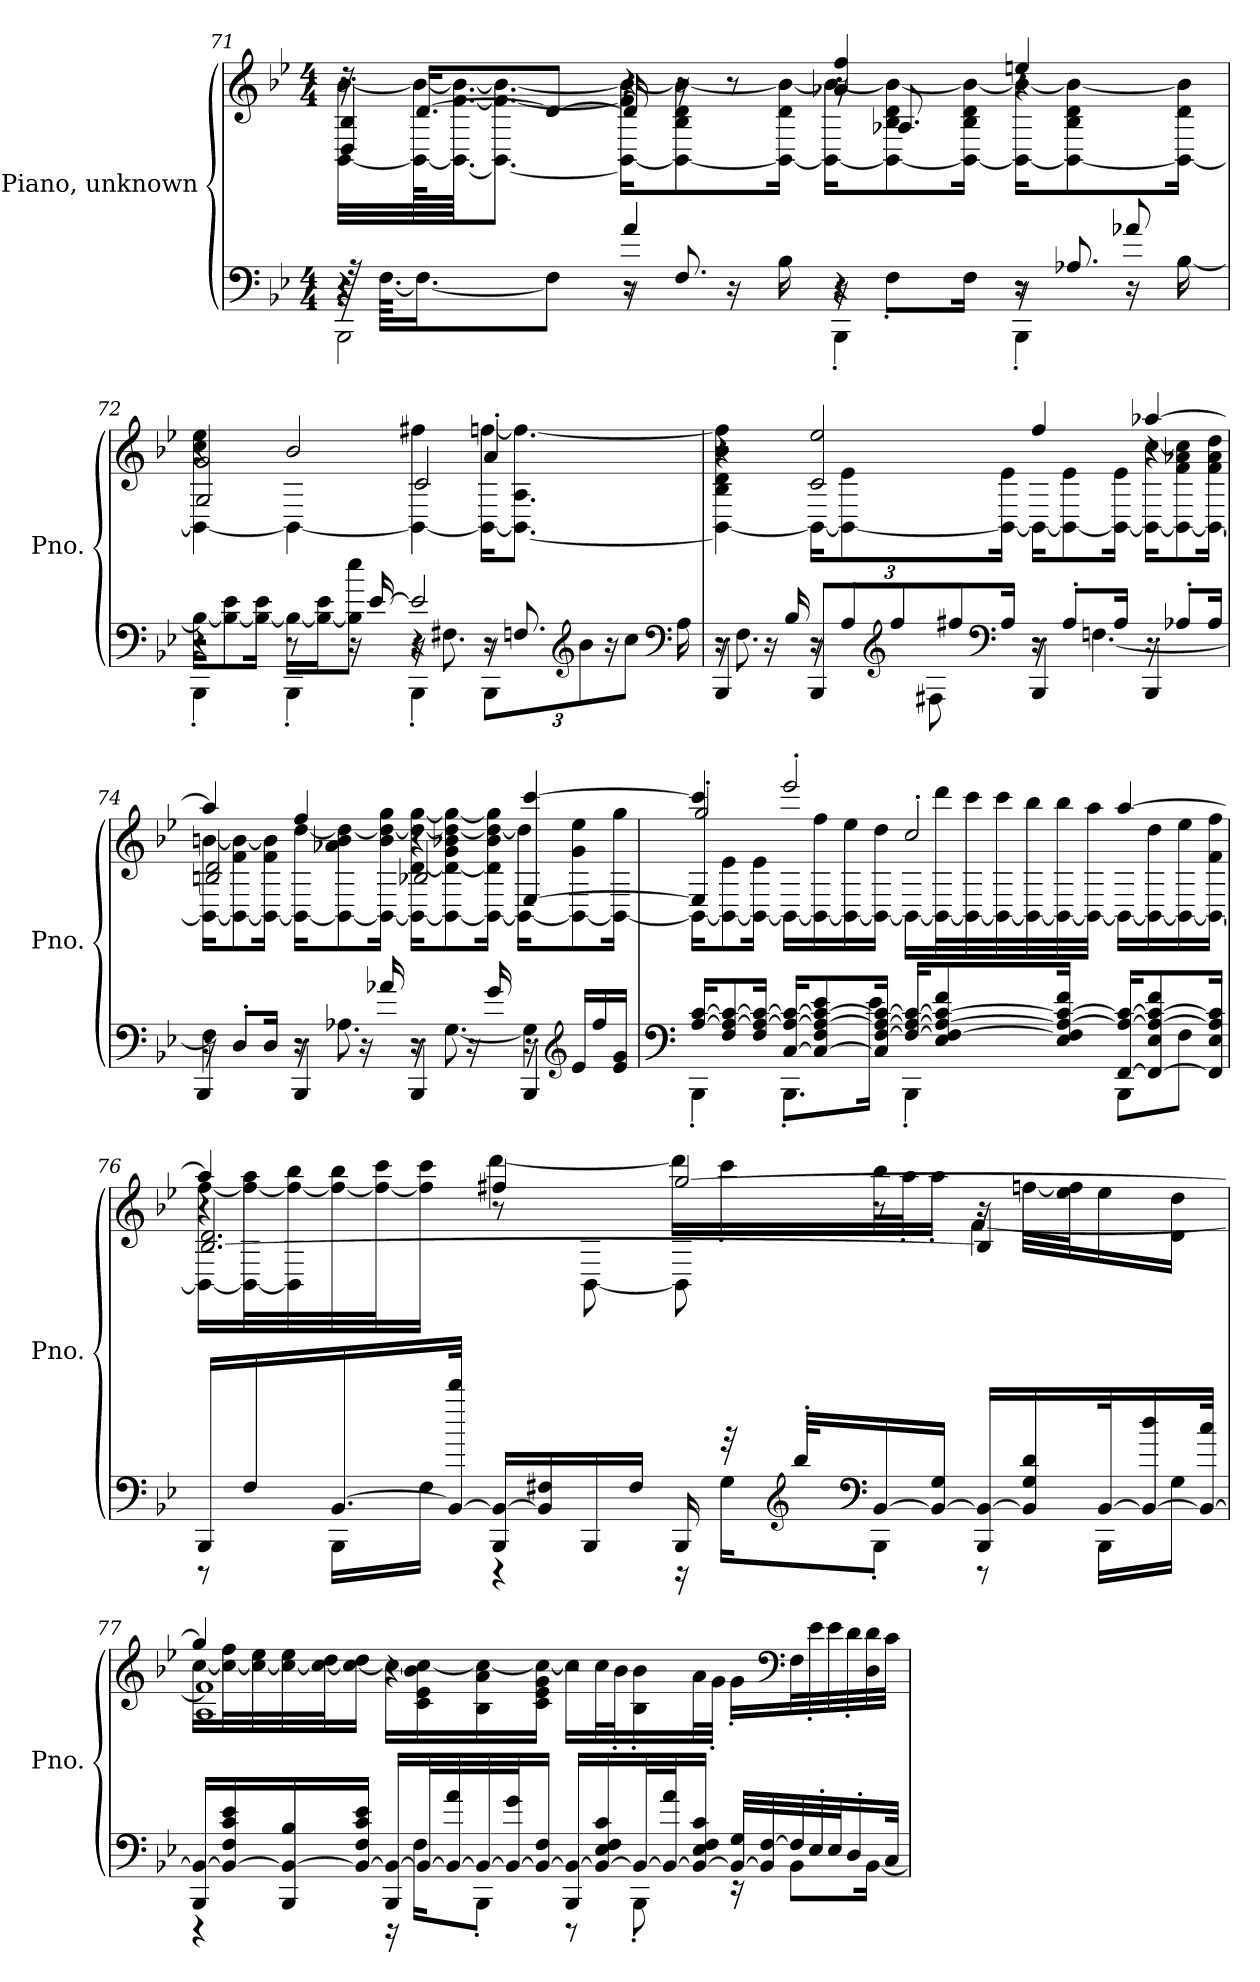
**kern	**kern
*part1	*part1
*staff2	*staff1
*I"Piano, unknown	*
*I'Pno.	*
!!LO:LB:g=z
*clefF4	*clefG2
*k[b-e-]	*k[b-e-]
*M4/4	*M4/4
=71	=71
*^	*^
*	*^	*	*^
*	*	*^	*	*	*
4r	128r	4r	2BBB-\	32r	[32BB-\ [32b-\LLL	4D/' 4B-/'
.	[64.F\KKLL	.	.	.	.	.
.	16.F\J_	.	.	[16.d/KL	128BB-\_ 128b-\_KL	.
.	.	.	.	.	64.BB-\_ [64.f\ 64.b-\_JJJ	.
.	.	.	.	.	8.BB-\_ 8.f\_ 8.b-\_J	.
.	8F\J]	.	.	8d/J_	.	.
4a/	8r	16r	.	16d/]	16BB-\_ 16f\] 16b-\_KL	4r
.	.	8.F/	.	16r	8BB-\_ 8B-\ 8d\ 8b-\_	.
.	16r	.	.	8r	.	.
.	16B-\	.	.	.	16BB-\_ 16d\ 16b-\_Jk	.
4r	16r	4r	4BBB-'\	4a-X/ 4ff/	16BB-\_ 16b-\_KL	16r
.	8F'\L	.	.	.	8BB-\_ 8B-\ 8d\ 8b-\_	8.A-X/
.	16F\Jk	.	.	.	16BB-\_ 16B-\ 16d\ 16b-\_Jk	.
8r	8r	16r	4BBB-'\	4een/	16BB-\_ 16b-\_KL	4r
.	.	8.A-X/	.	.	8BB-\_ 8B-\ 8d\ 8b-\_	.
8a-X/	16r	.	.	.	.	.
.	[16B-\	.	.	.	16BB-\_ 16d\ 16b-\]Jk	.
!!LO:LB:g=z	!!	!!
=72	=72	=72	=72	=72	=72	=72
4r	16B-\KL_	2r	4BBB-'\	4r	4BB-\_ 4cc\ 4ee-\	2G/ 2g/
.	8B-\_ 8e-\	.	.	.	.	.
.	16B-\_ 16e-\Jk	.	.	.	.	.
8r	16B-\LL_	.	4BBB-'\	2b-/	4BB-\_	.
.	16B-\_ 16e-\J	.	.	.	.	.
16r	8B-\] 8ee-\J	.	.	.	.	.
[16e-/	.	.	.	.	.	.
2e-/]	16r	4r	4BBB-'\	.	4BB-\_ 4ff#X\	2c/
.	8.F#X\	.	.	.	.	.
*	*Xbrackettup	*	*	*	*	*
.	12BBB-\L	16r	8r	4a'/	16BB-\_ [16ffn\KL	.
.	.	8.Fn/	.	.	8.BB-\_ 8.A\ 8.ff\_J	.
*clefG2	*	*	*	*	*	*
.	12b-\	.	.	.	.	.
.	.	.	16r	.	.	.
.	12cc\J	.	.	.	.	.
*clefF4	*	*	*	*	*	*
.	.	.	16A\	.	.	.
*	*	*v	*v	*	*	*
!!LO:LB:g=z	!!	!!
=73	=73	=73	=73	=73	=73
8r	16r	4BBB-'/	2r	4BB-\_ 4B-\ 4d\ 4b-\ 4ff\]	4r
.	8.F\	.	.	.	.
16r	.	.	.	.	.
16B-/	.	.	.	.	.
12BBB-/L	8r	16r	.	16BB-\KL_	2c/ 2ee-/
.	.	8A'/L	.	8BB-\_ 8e-\	.
*clefG2	*	*	*	*	*
12ff/	.	.	.	.	.
.	8F#X\	.	.	.	.
12ff#X/J	.	.	.	.	.
*clefF4	*	*	*	*	*
.	.	16A/Jk	.	16BB-\_ 16e-\Jk	.
16r	8r	4BBB-'/	4ff/	16BB-\KL_	.
8A'/L	.	.	.	8BB-\_ 8e-\	.
.	[4.Fn\	.	.	.	.
16A/Jk	.	.	.	16BB-\_ 16e-\Jk	.
16r	.	4BBB-'/	[4aa-X/	16BB-\_ [16cc\KL	4r
8A-X'/L	.	.	.	8BB-\_ 8f\ 8a-X\ 8cc\]	.
16A-/Jk	.	.	.	16BB-\_ 16f\ 16a-\ 16dd\Jk	.
!!LO:LB:g=z	!!	!!
=74	=74	=74	=74	=74	=74
16r	4F\]	4BBB-'/	4aa-/]	16BB-\_ [16bn\KL	2Bn/ 2d/
8D'/L	.	.	.	8BB-\_ 8f\ 8b\_	.
16D/Jk	.	.	.	16BB-\_ 16f\ 16b\]Jk	.
8r	16r	4BBB-'/	4ff/	16BB-\_ [16dd\KL	.
.	8.A-X\	.	.	8BB-\_ 8a-X\ 8b\ 8dd\_	.
16r	.	.	.	.	.
16a-X/	.	.	.	16BB-\_ 16b\ 16dd\_ 16gg\Jk	.
8r	16r	4BBB-'/	4r	16BB-\_ [16d\ 16dd\_ [16gg\KL	2B-X/
.	[8.G\	.	.	8BB-\_ 8d\_ 8g\ 8b-X\ 8dd\_ 8gg\_	.
16r	.	.	.	.	.
16g/	.	.	.	16BB-\_ 16d\] 16b-\ 16dd\_ 16gg\]Jk	.
16r	4G\]	4BBB-'/	[4E-/ [4ccc/	16BB-\_ 16dd\]KL	.
*clefG2	*	*	*	*	*
16e-/LL	.	.	.	8BB-\_ 8g\ 8ee-\	.
16ff/	.	.	.	.	.
16e-/ 16g/JJ	.	.	.	16BB-\_ 16gg\Jk	.
*v	*v	*v	*	*	*
!!LO:PB:g=z	!!	!!
=75	=75	=75	=75
*clefF4	*	*	*
*^	*	*	*
[16A/ [16c/KL	4BBB-'\	4E-/] 4ccc/]	16BB-\KL_	2gg'/
8F/ 8A/_ 8c/_	.	.	8BB-\_ 8e-\	.
16F/ 16A/_ 16c/_Jk	.	.	16BB-\_ 16e-\Jk	.
[16C/ 16A/_ 16c/_KL	8.BBB-'\L	2eee-'/	16BB-\LL_	.
8C/_ 8F/ 8A/_ 8c/_ 8e-/	.	.	16BB-\_ 16ff\	.
.	.	.	16BB-\_ 16ee-\	.
16C/] [16F/ 16A/_ 16c/_Jk	16e-\Jk	.	16BB-\_ 16dd\JJ	.
16F/_ 16A/_ 16c/_KL	4BBB-'\	.	16BB-\LL_	2cc'/
8E-/ 8F/_ 8A/_ 8c/_ 8f/	.	.	32BB-\_ 32ddd\L	.
.	.	.	32BB-\_ 32ccc\	.
.	.	.	32BB-\_ 32ccc\	.
.	.	.	32BB-\_ 32bb-\	.
16E-/ 16F/] 16A/_ 16c/_ 16f/Jk	.	.	32BB-\_ 32bb-\	.
.	.	.	32BB-\_ 32aa\JJJ	.
[16FF/ 16A/_ 16c/_KL	8BBB-\L	[4aa/	16BB-\LL_	.
8FF/_ 8E-/ 8A/_ 8c/_ 8f/	.	.	16BB-\_ 16dd\	.
.	8F\J	.	16BB-\_ 16ee-\	.
16FF/] 16E-/ 16A/] 16c/]Jk	.	.	16BB-\_ 16f\ 16ff\JJ	.
!!LO:LB:g=z
=76	=76	=76	=76	=76
*	*	*	*	*^
16BBB-/LL	8r	4aa/]	16BB-\_ [16ff\LL	[2.B-/ 2.d/	4r
16F/	.	.	32BB-\_ 32ff\_ 32aa\L	.	.
.	.	.	32BB-\] 32ff\_ 32bb-\	.	.
[16.BB-/	16BBB-\LL	.	32ff\_ 32bb-\	.	.
.	.	.	32ff\_ 32ccc\J	.	.
.	16F\JJ	.	16ff\] 16ccc\JJ	.	.
32BB-/_ 32ddd/JJk	.	.	.	.	.
16BBB-/ 16BB-/_LL	4r	4ff#X/	[4ddd\	.	8r
16BB-/] 16F#X/	.	.	.	.	.
16BBB-/	.	.	.	.	[8BB-\
16F#/JJ	.	.	.	.	.
16BBB-/	16r	[2gg/	16ddd\LL]	.	8BB-\]
32r	16G\KL	.	16ccc'\	.	.
*clefG2	*	*	*	*	*
32bb-'/KLL	.	.	.	.	.
*clefF4	*	*	*	*	*
[16BB-/	8BBB-'\J	.	32bb-\L	.	8r
.	.	.	32aa'\J	.	.
16BB-/_ 16G/JJ	.	.	16aa'\JJ	.	.
16BBB-/ 16BB-/_LL	8r	.	16r	4B-/]	[4f\
16BB-/] 16G/ 16d/	.	.	[32ffn\LLL	.	.
.	.	.	32ee-\ 32ff\]J	.	.
[32BB-/K	16BBB-\LL	.	16ee-\	.	.
16BB-/_ 16dd/	.	.	.	.	.
.	16G\JJ	.	16d\ 16dd\JJ	.	.
32BB-/_ 32cc/JJk	.	.	.	.	.
!!LO:LB:g=z	!!	!!	!!
=77	=77	=77	=77	=77	=77
16BBB-/ 16BB-/_LL	4r	4gg/]	[16cc\LL	1A	1f]
16BB-/_ 16F/ 16c/ 16e-/	.	.	32cc\_ 32ff\L	.	.
.	.	.	32cc\_ 32ee-\	.	.
16BBB-/ 16BB-/_ 16B-/	.	.	32cc\_ 32ee-\	.	.
.	.	.	32cc\_ 32dd\J	.	.
16BB-/_ 16F/ 16c/ 16e-/JJ	.	.	16cc\_ 16dd\JJ	.	.
16BBB-/ 16BB-/_LL	16r	4r	16cc\LL_	.	.
32BB-/L_	16F\KL	.	16c\ 16e-\ 16b-\ 16cc\_	.	.
32BB-/_ 32a/	.	.	.	.	.
32BB-/_	8BBB-'\J	.	16B-\ 16a\ 16cc\_	.	.
32BB-/_ 32g/J	.	.	.	.	.
16BB-/_ 16F/JJ	.	.	16c\ 16e-\ 16g\ 16cc\_JJ	.	.
16BBB-/ 16BB-/_LL	8r	2r	16cc\LL]	.	.
16BB-/_ 16E-/ 16F/ 16c/	.	.	32cc\L	.	.
.	.	.	32b-'\J	.	.
32BB-/L_	8BBB-'\	.	16B-\' 16b-\'	.	.
32BB-/_ 32a/J	.	.	.	.	.
16BB-/_ 16E-/ 16F/ 16c/JJ	.	.	32a\L	.	.
.	.	.	32g'\JJJ	.	.
32BB-/_ 32G/LLL	16r	.	16g'\LL	.	.
32BB-/] [32F/	.	.	.	.	.
*	*	*clefF4	*	*	*
32F/]	8BB-\L	.	32F\L	.	.
32E-'/	.	.	32e-'\	.	.
32E-/J	.	.	32e-\	.	.
16D'/	.	.	32d'\	.	.
.	[16BB-\Jk	.	32D\ 32d\	.	.
32C/JJk	.	.	32c\JJJ	.	.
*v	*v	*	*	*	*
*	*v	*v	*v	*v
=	=
*-	*-
